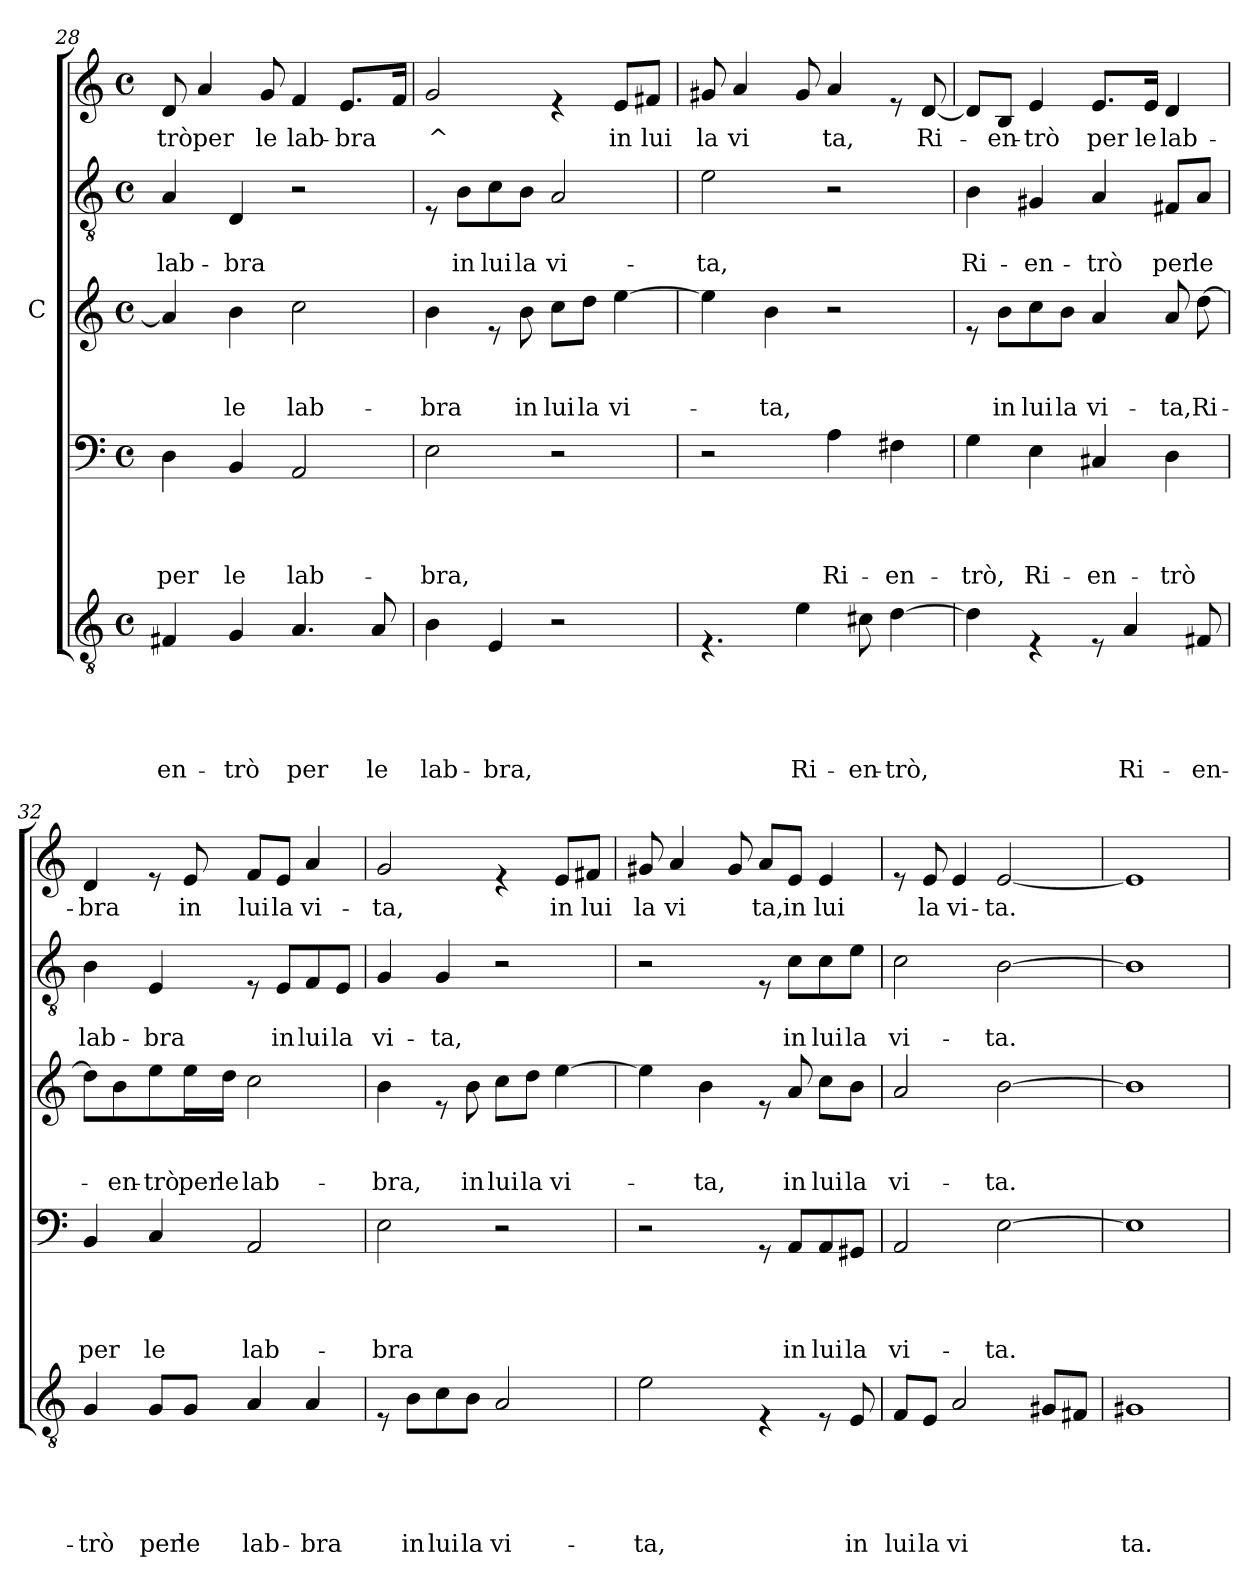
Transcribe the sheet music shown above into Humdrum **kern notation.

**kern	**text	**text	**text	**text	**text	**kern	**text	**text	**text	**text	**kern	**text	**text	**text	**kern	**text	**text	**kern	**text
*part5	*part5	*part5	*part5	*part5	*part5	*part4	*part4	*part4	*part4	*part4	*part3	*part3	*part3	*part3	*part2	*part2	*part2	*part1	*part1
*staff5	*staff5	*staff5	*staff5	*staff5	*staff5	*staff4	*staff4	*staff4	*staff4	*staff4	*staff3	*staff3	*staff3	*staff3	*staff2	*staff2	*staff2	*staff1	*staff1
*	*	*	*	*	*	*	*	*	*	*	*I"C	*	*	*	*	*	*	*	*
*clefGv2	*	*	*	*	*	*clefF4	*	*	*	*	*clefG2	*	*	*	*clefGv2	*	*	*clefG2	*
*k[]	*	*	*	*	*	*k[]	*	*	*	*	*k[]	*	*	*	*k[]	*	*	*k[]	*
*C:	*	*	*	*	*	*C:	*	*	*	*	*C:	*	*	*	*C:	*	*	*C:	*
*M4/4	*	*	*	*	*	*M4/4	*	*	*	*	*M4/4	*	*	*	*M4/4	*	*	*M4/4	*
*met(c)	*	*	*	*	*	*met(c)	*	*	*	*	*met(c)	*	*	*	*met(c)	*	*	*met(c)	*
=28	=28	=28	=28	=28	=28	=28	=28	=28	=28	=28	=28	=28	=28	=28	=28	=28	=28	=28	=28
!	!	!	!	!	!LO:LY:b	!	!	!	!	!LO:LY:b	!	!	!	!	!	!	!LO:LY:b	!	!LO:LY:b
4F#X/	.	.	.	.	-en-	4D\	.	.	.	per	4a/]	.	.	.	4A/	.	lab-	8d/	-trò
!	!	!	!	!	!	!	!	!	!	!	!	!	!	!	!	!	!	!	!LO:LY:b
.	.	.	.	.	.	.	.	.	.	.	.	.	.	.	.	.	.	4a/	per
!	!	!	!	!	!LO:LY:b	!	!	!	!	!LO:LY:b	!	!	!	!LO:LY:b	!	!	!LO:LY:b	!	!
4G/	.	.	.	.	-trò	4BB/	.	.	.	le	4b\	.	.	le	4D/	.	-bra	.	.
!	!	!	!	!	!	!	!	!	!	!	!	!	!	!	!	!	!	!	!LO:LY:b
.	.	.	.	.	.	.	.	.	.	.	.	.	.	.	.	.	.	8g/	le
!	!	!	!	!	!LO:LY:b	!	!	!	!	!LO:LY:b	!	!	!	!LO:LY:b	!	!	!	!	!LO:LY:b
4.A/	.	.	.	.	per	2AA/	.	.	.	lab-	2cc\	.	.	lab-	2r	.	.	4f/	lab-
!	!	!	!	!	!	!	!	!	!	!	!	!	!	!	!	!	!	!	!LO:LY:b
.	.	.	.	.	.	.	.	.	.	.	.	.	.	.	.	.	.	8.e/L	-bra
!	!	!	!	!	!LO:LY:b	!	!	!	!	!	!	!	!	!	!	!	!	!	!
8A/	.	.	.	.	le	.	.	.	.	.	.	.	.	.	.	.	.	.	.
.	.	.	.	.	.	.	.	.	.	.	.	.	.	.	.	.	.	16f/Jk	.
=29	=29	=29	=29	=29	=29	=29	=29	=29	=29	=29	=29	=29	=29	=29	=29	=29	=29	=29	=29
!	!	!	!	!	!LO:LY:b	!	!	!	!	!LO:LY:b	!	!	!	!LO:LY:b	!	!	!	!	!LO:LY:b
4B\	.	.	.	.	lab-	2E\	.	.	.	-bra,	4b\	.	.	-bra	8rE	.	.	2g/	^
!	!	!	!	!	!	!	!	!	!	!	!	!	!	!	!	!	!LO:LY:b	!	!
.	.	.	.	.	.	.	.	.	.	.	.	.	.	.	8B\L	.	in	.	.
!	!	!	!	!	!LO:LY:b	!	!	!	!	!	!	!	!	!	!	!	!LO:LY:b	!	!
4E/	.	.	.	.	-bra,	.	.	.	.	.	8re	.	.	.	8c\	.	lui	.	.
!	!	!	!	!	!	!	!	!	!	!	!	!	!	!LO:LY:b	!	!	!LO:LY:b	!	!
.	.	.	.	.	.	.	.	.	.	.	8b\	.	.	in	8B\J	.	la	.	.
!	!	!	!	!	!	!	!	!	!	!	!	!	!	!LO:LY:b	!	!	!LO:LY:b	!	!
2r	.	.	.	.	.	2r	.	.	.	.	8cc\L	.	.	lui	2A/	.	vi-	4re	.
!	!	!	!	!	!	!	!	!	!	!	!	!	!	!LO:LY:b	!	!	!	!	!
.	.	.	.	.	.	.	.	.	.	.	8dd\J	.	.	la	.	.	.	.	.
!	!	!	!	!	!	!	!	!	!	!	!	!	!	!LO:LY:b	!	!	!	!	!LO:LY:b
.	.	.	.	.	.	.	.	.	.	.	[>4ee\	.	.	vi-	.	.	.	8e/L	in
!	!	!	!	!	!	!	!	!	!	!	!	!	!	!	!	!	!	!	!LO:LY:b
.	.	.	.	.	.	.	.	.	.	.	.	.	.	.	.	.	.	8f#X/J	lui
!!LO:PB:g=z
=30	=30	=30	=30	=30	=30	=30	=30	=30	=30	=30	=30	=30	=30	=30	=30	=30	=30	=30	=30
!	!	!	!	!	!	!	!	!	!	!	!	!	!	!	!	!	!LO:LY:b	!	!LO:LY:b
4.rE	.	.	.	.	.	2r	.	.	.	.	4ee\]	.	.	.	2e\	.	-ta,	8g#X/	la
!	!	!	!	!	!	!	!	!	!	!	!	!	!	!	!	!	!	!	!LO:LY:b
.	.	.	.	.	.	.	.	.	.	.	.	.	.	.	.	.	.	4a/	vi
!	!	!	!	!	!	!	!	!	!	!	!	!	!	!LO:LY:b	!	!	!	!	!
.	.	.	.	.	.	.	.	.	.	.	4b\	.	.	-ta,	.	.	.	.	.
!	!	!	!	!	!LO:LY:b	!	!	!	!	!	!	!	!	!	!	!	!	!	!
4e\	.	.	.	.	Ri-	.	.	.	.	.	.	.	.	.	.	.	.	8g#/	.
!	!	!	!	!	!	!	!	!	!	!LO:LY:b	!	!	!	!	!	!	!	!	!LO:LY:b
.	.	.	.	.	.	4A\	.	.	.	Ri-	2r	.	.	.	2r	.	.	4a/	ta,
!	!	!	!	!	!LO:LY:b	!	!	!	!	!	!	!	!	!	!	!	!	!	!
8c#X\	.	.	.	.	-en-	.	.	.	.	.	.	.	.	.	.	.	.	.	.
!	!	!	!	!	!LO:LY:b	!	!	!	!	!LO:LY:b	!	!	!	!	!	!	!	!	!
[>4d\	.	.	.	.	-trò,	4F#X\	.	.	.	-en-	.	.	.	.	.	.	.	8re	.
!	!	!	!	!	!	!	!	!	!	!	!	!	!	!	!	!	!	!	!LO:LY:b
.	.	.	.	.	.	.	.	.	.	.	.	.	.	.	.	.	.	[<8d/	Ri-
=31	=31	=31	=31	=31	=31	=31	=31	=31	=31	=31	=31	=31	=31	=31	=31	=31	=31	=31	=31
!	!	!	!	!	!	!	!	!	!	!LO:LY:b	!	!	!	!	!	!	!LO:LY:b	!	!
4d\]	.	.	.	.	.	4G\	.	.	.	-trò,	8re	.	.	.	4B\	.	Ri-	8d/L]	.
!	!	!	!	!	!	!	!	!	!	!	!	!	!	!LO:LY:b	!	!	!	!	!LO:LY:b
.	.	.	.	.	.	.	.	.	.	.	8b\L	.	.	in	.	.	.	8B/J	-en-
!	!	!	!	!	!	!	!	!	!	!LO:LY:b	!	!	!	!LO:LY:b	!	!	!LO:LY:b	!	!LO:LY:b
4rE	.	.	.	.	.	4E\	.	.	.	Ri-	8cc\	.	.	lui	4G#X/	.	-en-	4e/	-trò
!	!	!	!	!	!	!	!	!	!	!	!	!	!	!LO:LY:b	!	!	!	!	!
.	.	.	.	.	.	.	.	.	.	.	8b\J	.	.	la	.	.	.	.	.
!	!	!	!	!	!	!	!	!	!	!LO:LY:b	!	!	!	!LO:LY:b	!	!	!LO:LY:b	!	!LO:LY:b
8rE	.	.	.	.	.	4C#X/	.	.	.	-en-	4a/	.	.	vi-	4A/	.	-trò	8.e/L	per
!	!	!	!	!	!LO:LY:b	!	!	!	!	!	!	!	!	!	!	!	!	!	!
4A/	.	.	.	.	Ri-	.	.	.	.	.	.	.	.	.	.	.	.	.	.
!	!	!	!	!	!	!	!	!	!	!	!	!	!	!	!	!	!	!	!LO:LY:b
.	.	.	.	.	.	.	.	.	.	.	.	.	.	.	.	.	.	16e/Jk	le
!	!	!	!	!	!	!	!	!	!	!LO:LY:b	!	!	!	!LO:LY:b	!	!	!LO:LY:b	!	!LO:LY:b
.	.	.	.	.	.	4D\	.	.	.	-trò	8a/	.	.	-ta,	8F#X/L	.	per	4d/	lab-
!	!	!	!	!	!LO:LY:b	!	!	!	!	!	!	!	!	!LO:LY:b	!	!	!LO:LY:b	!	!
8F#X/	.	.	.	.	-en-	.	.	.	.	.	[>8dd\	.	.	Ri-	8A/J	.	le	.	.
=32	=32	=32	=32	=32	=32	=32	=32	=32	=32	=32	=32	=32	=32	=32	=32	=32	=32	=32	=32
!	!	!	!	!	!LO:LY:b	!	!	!	!	!LO:LY:b	!	!	!	!	!	!	!LO:LY:b	!	!LO:LY:b
4G/	.	.	.	.	-trò	4BB/	.	.	.	per	8dd\L]	.	.	.	4B\	.	lab-	4d/	-bra
!	!	!	!	!	!	!	!	!	!	!	!	!	!	!LO:LY:b	!	!	!	!	!
.	.	.	.	.	.	.	.	.	.	.	8b\	.	.	-en-	.	.	.	.	.
!	!	!	!	!	!LO:LY:b	!	!	!	!	!LO:LY:b	!	!	!	!LO:LY:b	!	!	!LO:LY:b	!	!
8G/L	.	.	.	.	per	4C/	.	.	.	le	8ee\	.	.	-trò	4E/	.	-bra	8re	.
!	!	!	!	!	!LO:LY:b	!	!	!	!	!	!	!	!	!LO:LY:b	!	!	!	!	!LO:LY:b
8G/J	.	.	.	.	le	.	.	.	.	.	16ee\L	.	.	per	.	.	.	8e/	in
!	!	!	!	!	!	!	!	!	!	!	!	!	!	!LO:LY:b	!	!	!	!	!
.	.	.	.	.	.	.	.	.	.	.	16dd\JJ	.	.	le	.	.	.	.	.
!	!	!	!	!	!LO:LY:b	!	!	!	!	!LO:LY:b	!	!	!	!LO:LY:b	!	!	!	!	!LO:LY:b
4A/	.	.	.	.	lab-	2AA/	.	.	.	lab-	2cc\	.	.	lab-	8rE	.	.	8f/L	lui
!	!	!	!	!	!	!	!	!	!	!	!	!	!	!	!	!	!LO:LY:b	!	!LO:LY:b
.	.	.	.	.	.	.	.	.	.	.	.	.	.	.	8E/L	.	in	8e/J	la
!	!	!	!	!	!LO:LY:b	!	!	!	!	!	!	!	!	!	!	!	!LO:LY:b	!	!LO:LY:b
4A/	.	.	.	.	-bra	.	.	.	.	.	.	.	.	.	8F/	.	lui	4a/	vi-
!	!	!	!	!	!	!	!	!	!	!	!	!	!	!	!	!	!LO:LY:b	!	!
.	.	.	.	.	.	.	.	.	.	.	.	.	.	.	8E/J	.	la	.	.
!!LO:LB:g=z
=33	=33	=33	=33	=33	=33	=33	=33	=33	=33	=33	=33	=33	=33	=33	=33	=33	=33	=33	=33
!	!	!	!	!	!	!	!	!	!	!LO:LY:b	!	!	!	!LO:LY:b	!	!	!LO:LY:b	!	!LO:LY:b
8rE	.	.	.	.	.	2E\	.	.	.	-bra	4b\	.	.	-bra,	4G/	.	vi-	2g/	-ta,
!	!	!	!	!	!LO:LY:b	!	!	!	!	!	!	!	!	!	!	!	!	!	!
8B\L	.	.	.	.	in	.	.	.	.	.	.	.	.	.	.	.	.	.	.
!	!	!	!	!	!LO:LY:b	!	!	!	!	!	!	!	!	!	!	!	!LO:LY:b	!	!
8c\	.	.	.	.	lui	.	.	.	.	.	8re	.	.	.	4G/	.	-ta,	.	.
!	!	!	!	!	!LO:LY:b	!	!	!	!	!	!	!	!	!LO:LY:b	!	!	!	!	!
8B\J	.	.	.	.	la	.	.	.	.	.	8b\	.	.	in	.	.	.	.	.
!	!	!	!	!	!LO:LY:b	!	!	!	!	!	!	!	!	!LO:LY:b	!	!	!	!	!
2A/	.	.	.	.	vi-	2r	.	.	.	.	8cc\L	.	.	lui	2r	.	.	4re	.
!	!	!	!	!	!	!	!	!	!	!	!	!	!	!LO:LY:b	!	!	!	!	!
.	.	.	.	.	.	.	.	.	.	.	8dd\J	.	.	la	.	.	.	.	.
!	!	!	!	!	!	!	!	!	!	!	!	!	!	!LO:LY:b	!	!	!	!	!LO:LY:b
.	.	.	.	.	.	.	.	.	.	.	[>4ee\	.	.	vi-	.	.	.	8e/L	in
!	!	!	!	!	!	!	!	!	!	!	!	!	!	!	!	!	!	!	!LO:LY:b
.	.	.	.	.	.	.	.	.	.	.	.	.	.	.	.	.	.	8f#X/J	lui
=34	=34	=34	=34	=34	=34	=34	=34	=34	=34	=34	=34	=34	=34	=34	=34	=34	=34	=34	=34
!	!	!	!	!	!LO:LY:b	!	!	!	!	!	!	!	!	!	!	!	!	!	!LO:LY:b
2e\	.	.	.	.	-ta,	2r	.	.	.	.	4ee\]	.	.	.	2r	.	.	8g#X/	la
!	!	!	!	!	!	!	!	!	!	!	!	!	!	!	!	!	!	!	!LO:LY:b
.	.	.	.	.	.	.	.	.	.	.	.	.	.	.	.	.	.	4a/	vi
!	!	!	!	!	!	!	!	!	!	!	!	!	!	!LO:LY:b	!	!	!	!	!
.	.	.	.	.	.	.	.	.	.	.	4b\	.	.	-ta,	.	.	.	.	.
.	.	.	.	.	.	.	.	.	.	.	.	.	.	.	.	.	.	8g#/	.
!	!	!	!	!	!	!	!	!	!	!	!	!	!	!	!	!	!	!	!LO:LY:b
4rE	.	.	.	.	.	8rGG	.	.	.	.	8re	.	.	.	8rE	.	.	8a/L	ta,
!	!	!	!	!	!	!	!	!	!	!LO:LY:b	!	!	!	!LO:LY:b	!	!	!LO:LY:b	!	!LO:LY:b
.	.	.	.	.	.	8AA/L	.	.	.	in	8a/	.	.	in	8c\L	.	in	8e/J	in
!	!	!	!	!	!	!	!	!	!	!LO:LY:b	!	!	!	!LO:LY:b	!	!	!LO:LY:b	!	!LO:LY:b
8rE	.	.	.	.	.	8AA/	.	.	.	lui	8cc\L	.	.	lui	8c\	.	lui	4e/	lui
!	!	!	!	!	!LO:LY:b	!	!	!	!	!LO:LY:b	!	!	!	!LO:LY:b	!	!	!LO:LY:b	!	!
8E/	.	.	.	.	in	8GG#X/J	.	.	.	la	8b\J	.	.	la	8e\J	.	la	.	.
=35	=35	=35	=35	=35	=35	=35	=35	=35	=35	=35	=35	=35	=35	=35	=35	=35	=35	=35	=35
!	!	!	!	!	!LO:LY:b	!	!	!	!	!LO:LY:b	!	!	!	!LO:LY:b	!	!	!LO:LY:b	!	!
8F/L	.	.	.	.	lui	2AA/	.	.	.	vi-	2a/	.	.	vi-	2c\	.	vi-	8re	.
!	!	!	!	!	!LO:LY:b	!	!	!	!	!	!	!	!	!	!	!	!	!	!LO:LY:b
8E/J	.	.	.	.	la	.	.	.	.	.	.	.	.	.	.	.	.	8e/	la
!	!	!	!	!	!LO:LY:b	!	!	!	!	!	!	!	!	!	!	!	!	!	!LO:LY:b
2A/	.	.	.	.	vi	.	.	.	.	.	.	.	.	.	.	.	.	4e/	vi-
!	!	!	!	!	!	!	!	!	!	!LO:LY:b	!	!	!	!LO:LY:b	!	!	!LO:LY:b	!	!LO:LY:b
.	.	.	.	.	.	[>2E\	.	.	.	-ta.	[>2b\	.	.	-ta.	[>2B\	.	-ta.	[<2e/	-ta.
8G#X/L	.	.	.	.	.	.	.	.	.	.	.	.	.	.	.	.	.	.	.
8F#X/J	.	.	.	.	.	.	.	.	.	.	.	.	.	.	.	.	.	.	.
=36	=36	=36	=36	=36	=36	=36	=36	=36	=36	=36	=36	=36	=36	=36	=36	=36	=36	=36	=36
!	!	!	!	!	!LO:LY:b	!	!	!	!	!	!	!	!	!	!	!	!	!	!
1G#X	.	.	.	.	ta.	1E]	.	.	.	.	1b]	.	.	.	1B]	.	.	1e]	.
=	=	=	=	=	=	=	=	=	=	=	=	=	=	=	=	=	=	=	=
*-	*-	*-	*-	*-	*-	*-	*-	*-	*-	*-	*-	*-	*-	*-	*-	*-	*-	*-	*-
